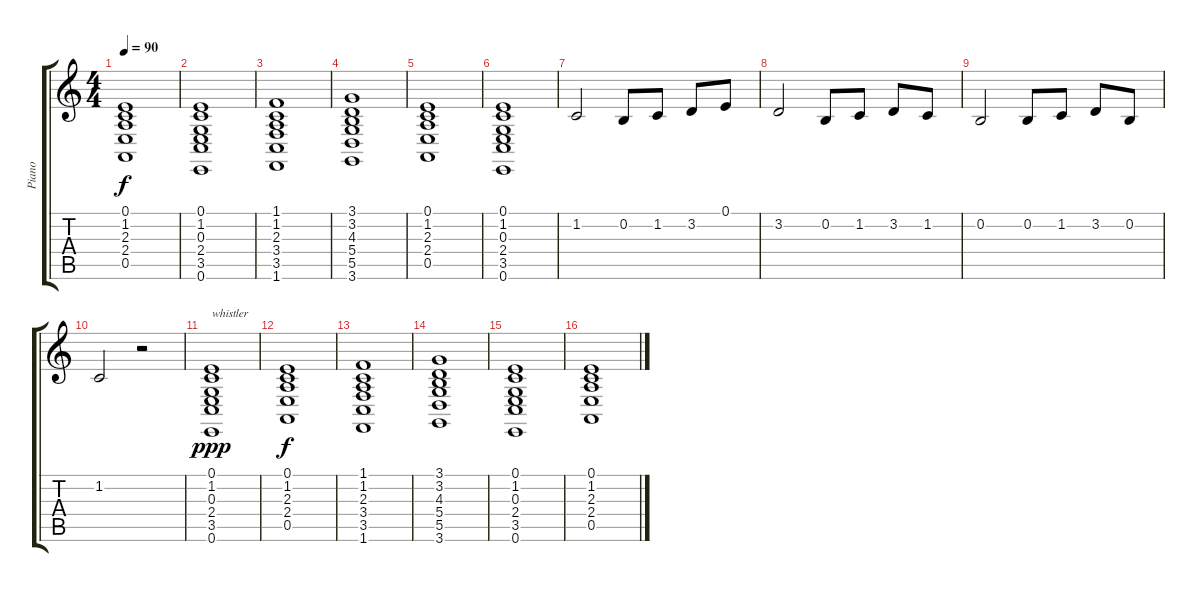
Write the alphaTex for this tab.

\track ("Piano" "Piano") {instrument acousticgrandpiano}
\staff {score tabs}
\tuning (E4 B3 G3 D3 A2 E2) {hide}
\ts (4 4)
\tempo 90
\clef g2
\ks c
(0.1 1.2 2.3 2.4 0.5).1{dy f} |
(0.1 1.2 0.3 2.4 3.5 0.6).1 |
(1.1 1.2 2.3 3.4 3.5 1.6).1 |
(3.1 3.2 4.3 5.4 5.5 3.6).1 |
(0.1 1.2 2.3 2.4 0.5).1 |
(0.1 1.2 0.3 2.4 3.5 0.6).1 |
1.2.2 0.2.8 1.2.8 3.2.8 0.1.8 |
3.2.2 0.2.8 1.2.8 3.2.8 1.2.8 |
0.2.2 0.2.8 1.2.8 3.2.8 0.2.8 |
1.2.2 r.2 |
(0.1 1.2 0.3 2.4 3.5 0.6).1{txt "whistler" dy ppp} |
(0.1 1.2 2.3 2.4 0.5).1{dy f} |
(1.1 1.2 2.3 3.4 3.5 1.6).1 |
(3.1 3.2 4.3 5.4 5.5 3.6).1 |
(0.1 1.2 0.3 2.4 3.5 0.6).1 |
(0.1 1.2 2.3 2.4 0.5).1
